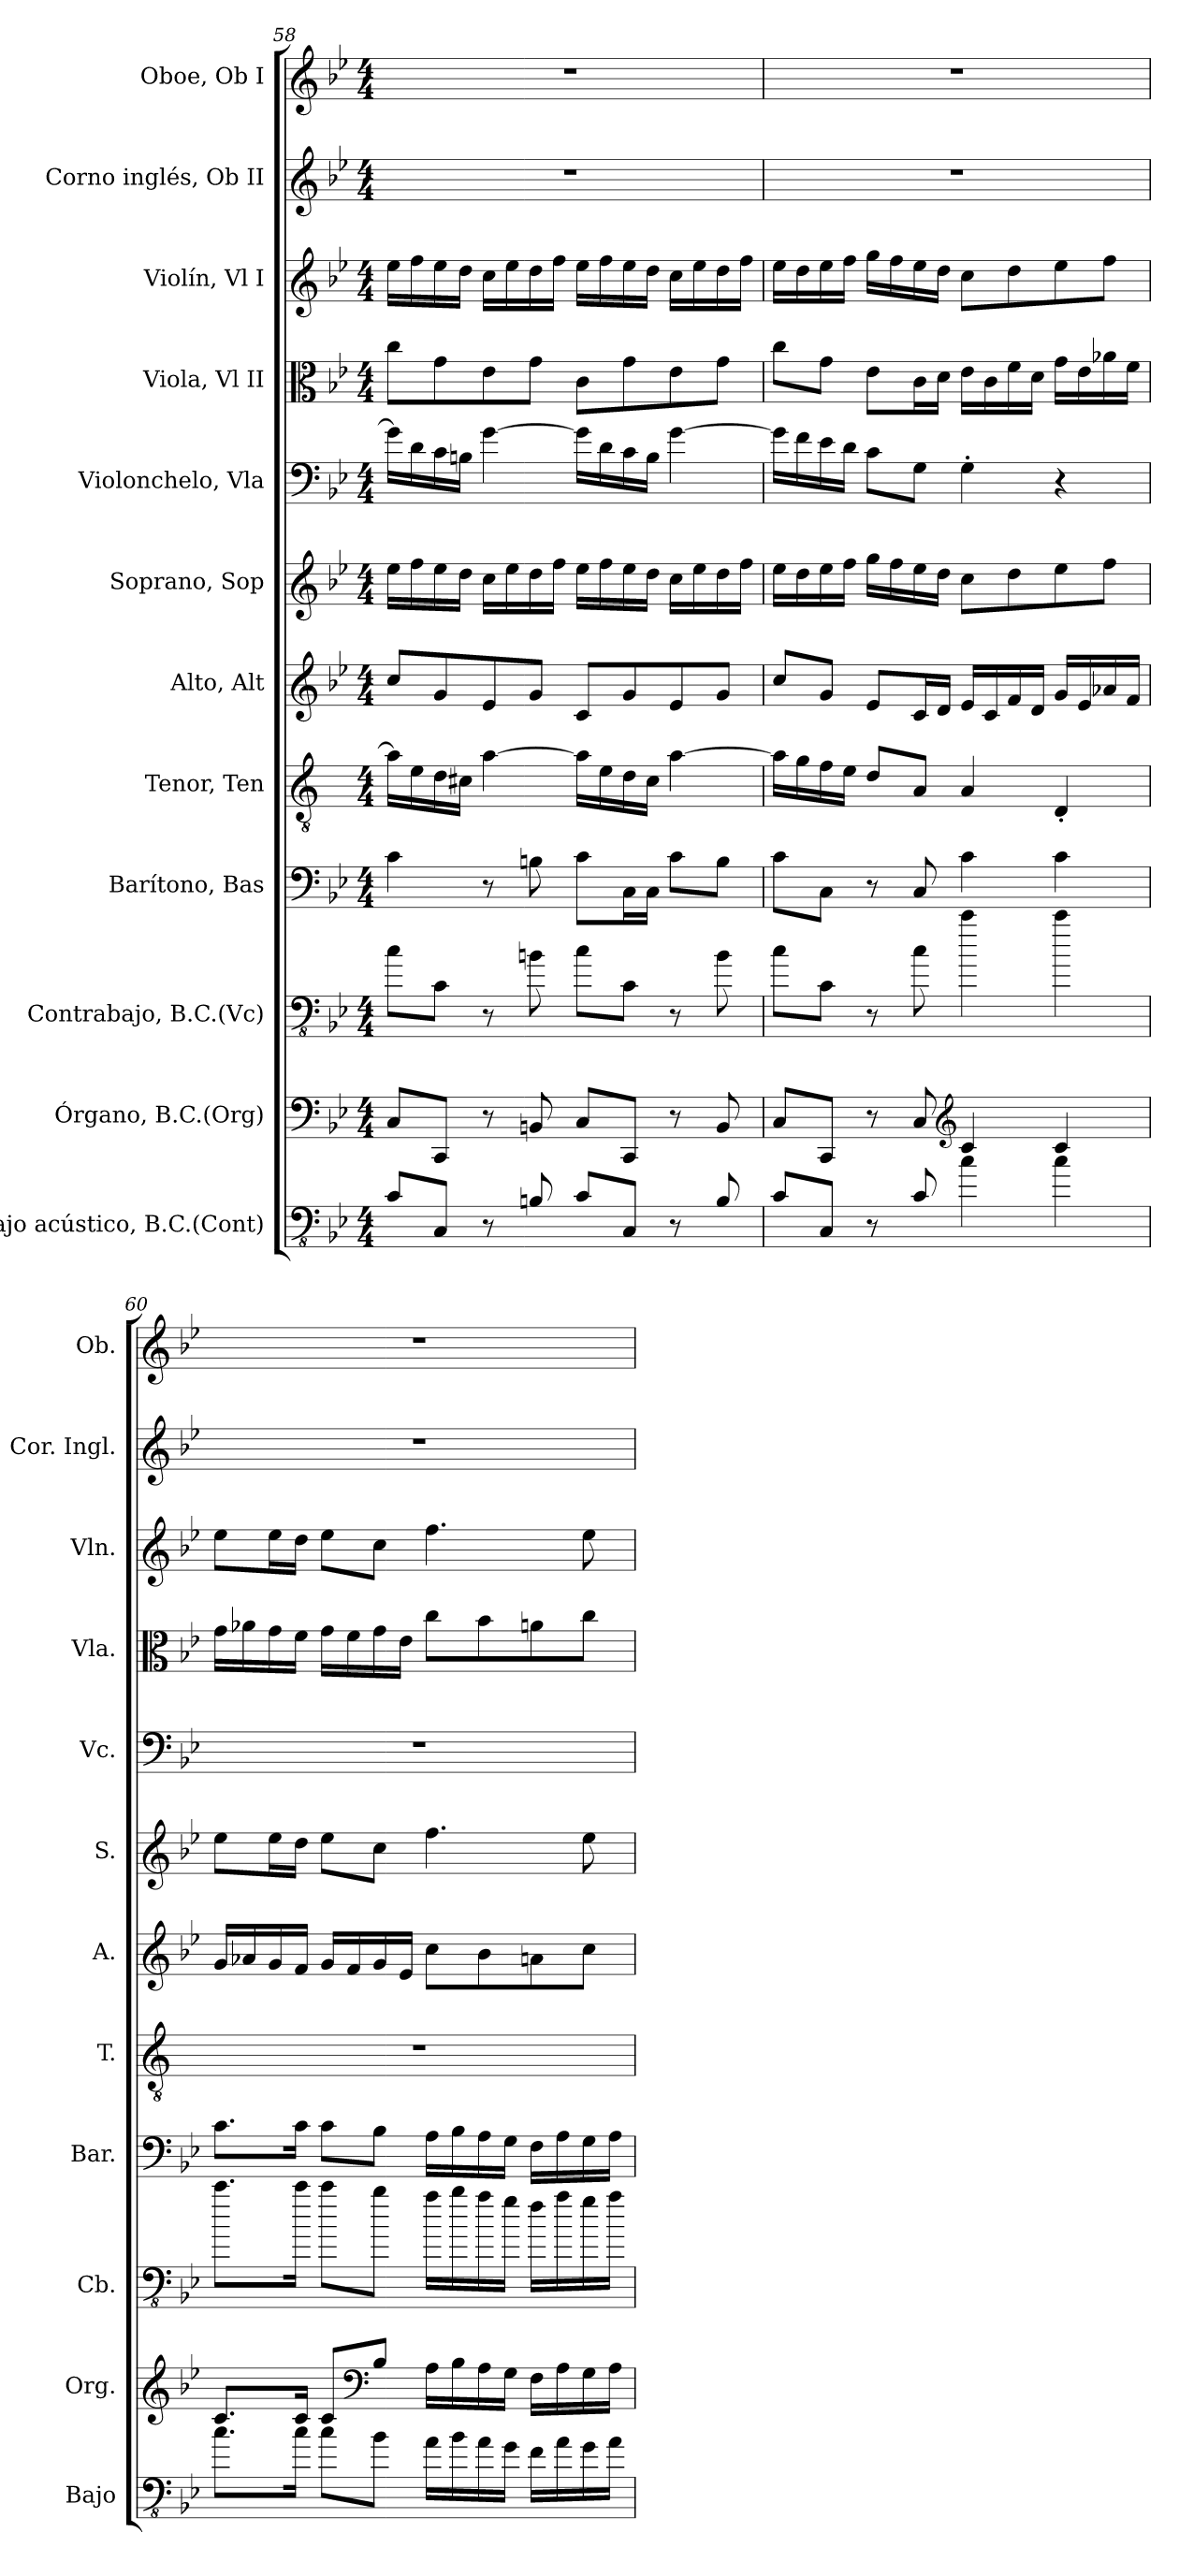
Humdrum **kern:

**kern	**kern	**kern	**kern	**kern	**kern	**kern	**kern	**kern	**kern	**kern	**kern
*part12	*part11	*part10	*part9	*part8	*part7	*part6	*part5	*part4	*part3	*part2	*part1
*staff12	*staff11	*staff10	*staff9	*staff8	*staff7	*staff6	*staff5	*staff4	*staff3	*staff2	*staff1
*I"Bajo acústico, B.C.(Cont)	*I"Órgano, B.C.(Org)	*I"Contrabajo, B.C.(Vc)	*I"Barítono, Bas	*I"Tenor, Ten	*I"Alto, Alt	*I"Soprano, Sop	*I"Violonchelo, Vla	*I"Viola, Vl II	*I"Violín, Vl I	*I"Corno inglés, Ob II	*I"Oboe, Ob I
*I'Bajo	*I'Org.	*I'Cb.	*I'Bar.	*I'T.	*I'A.	*I'S.	*I'Vc.	*I'Vla.	*I'Vln.	*I'Cor. Ingl.	*I'Ob.
*clefFv4	*clefF4	*clefFv4	*clefF4	*clefGv2	*clefG2	*clefG2	*clefF4	*clefC3	*clefG2	*clefG2	*clefG2
*ITrd7c12	*	*ITrd7c12	*	*ITrd1c2	*	*	*	*	*	*ITrd4c7	*
*k[b-e-]	*k[b-e-]	*k[b-e-]	*k[b-e-]	*k[b-e-]	*k[b-e-]	*k[b-e-]	*k[b-e-]	*k[b-e-]	*k[b-e-]	*k[b-e-a-]	*k[b-e-]
*M4/4	*M4/4	*M4/4	*M4/4	*M4/4	*M4/4	*M4/4	*M4/4	*M4/4	*M4/4	*M4/4	*M4/4
=58	=58	=58	=58	=58	=58	=58	=58	=58	=58	=58	=58
8CC/L	8C/L	8C\L	4c\	16g\LL]	8cc/L	16ee-\LL	16g\LL]	8cc\L	16ee-\LL	1r	1r
.	.	.	.	16d\	.	16ff\	16d\	.	16ff\	.	.
8CCC/J	8CC/J	8CC\J	.	16c\	8g/	16ee-\	16c\	8g\	16ee-\	.	.
.	.	.	.	16Bn\JJ	.	16dd\JJ	16Bn\JJ	.	16dd\JJ	.	.
8r	8r	8r	8r	[4g\	8e-/	16cc\LL	[4g\	8e-\	16cc\LL	.	.
.	.	.	.	.	.	16ee-\	.	.	16ee-\	.	.
8BBBn/	8BBn/	8BBn\	8Bn\	.	8g/J	16dd\	.	8g\J	16dd\	.	.
.	.	.	.	.	.	16ff\JJ	.	.	16ff\JJ	.	.
8CC/L	8C/L	8C\L	8c\L	16g\LL]	8c/L	16ee-\LL	16g\LL]	8c\L	16ee-\LL	.	.
.	.	.	.	16d\	.	16ff\	16d\	.	16ff\	.	.
8CCC/J	8CC/J	8CC\J	16C\L	16c\	8g/	16ee-\	16c\	8g\	16ee-\	.	.
.	.	.	16C\JJ	16B\JJ	.	16dd\JJ	16B\JJ	.	16dd\JJ	.	.
8r	8r	8r	8c\L	[4g\	8e-/	16cc\LL	[4g\	8e-\	16cc\LL	.	.
.	.	.	.	.	.	16ee-\	.	.	16ee-\	.	.
8BBB/	8BB/	8BB\	8B\J	.	8g/J	16dd\	.	8g\J	16dd\	.	.
.	.	.	.	.	.	16ff\JJ	.	.	16ff\JJ	.	.
!!LO:PB:g=z
=59	=59	=59	=59	=59	=59	=59	=59	=59	=59	=59	=59
8CC/L	8C/L	8C\L	8c\L	16g\LL]	8cc/L	16ee-\LL	16g\LL]	8cc\L	16ee-\LL	1r	1r
.	.	.	.	16f\	.	16dd\	16f\	.	16dd\	.	.
8CCC/J	8CC/J	8CC\J	8C\J	16e-\	8g/J	16ee-\	16e-\	8g\J	16ee-\	.	.
.	.	.	.	16d\JJ	.	16ff\JJ	16d\JJ	.	16ff\JJ	.	.
8r	8r	8r	8r	8c/L	8e-/L	16gg\LL	8c\L	8e-\L	16gg\LL	.	.
.	.	.	.	.	.	16ff\	.	.	16ff\	.	.
8CC/	8C/	8C\	8C/	8G/J	16c/L	16ee-\	8G\J	16c\L	16ee-\	.	.
.	.	.	.	.	16d/JJ	16dd\JJ	.	16d\JJ	16dd\JJ	.	.
*	*clefG2	*	*	*	*	*	*	*	*	*	*
4C\	4c/	4c\	4c\	4G/	16e-/LL	8cc\L	4G'\	16e-\LL	8cc\L	.	.
.	.	.	.	.	16c/	.	.	16c\	.	.	.
.	.	.	.	.	16f/	8dd\	.	16f\	8dd\	.	.
.	.	.	.	.	16d/JJ	.	.	16d\JJ	.	.	.
4C\	4c/	4c\	4c\	4C'/	16g/LL	8ee-\	4r	16g\LL	8ee-\	.	.
.	.	.	.	.	16e-/	.	.	16e-\	.	.	.
.	.	.	.	.	16a-X/	8ff\J	.	16a-X\	8ff\J	.	.
.	.	.	.	.	16f/JJ	.	.	16f\JJ	.	.	.
=60	=60	=60	=60	=60	=60	=60	=60	=60	=60	=60	=60
8.C\L	8.c/L	8.c\L	8.c\L	1r	16g/LL	8ee-\L	1r	16g\LL	8ee-\L	1r	1r
.	.	.	.	.	16a-X/	.	.	16a-X\	.	.	.
.	.	.	.	.	16g/	16ee-\L	.	16g\	16ee-\L	.	.
16C\Jk	16c/Jk	16c\Jk	16c\Jk	.	16f/JJ	16dd\JJ	.	16f\JJ	16dd\JJ	.	.
8C\L	8c/L	8c\L	8c\L	.	16g/LL	8ee-\L	.	16g\LL	8ee-\L	.	.
.	.	.	.	.	16f/	.	.	16f\	.	.	.
*	*clefF4	*	*	*	*	*	*	*	*	*	*
8BB-\J	8B-/J	8B-\J	8B-\J	.	16g/	8cc\J	.	16g\	8cc\J	.	.
.	.	.	.	.	16e-/JJ	.	.	16e-\JJ	.	.	.
16AA\LL	16A\LL	16A\LL	16A\LL	.	8cc\L	4.ff\	.	8cc\L	4.ff\	.	.
16BB-\	16B-\	16B-\	16B-\	.	.	.	.	.	.	.	.
16AA\	16A\	16A\	16A\	.	8b-\	.	.	8b-\	.	.	.
16GG\JJ	16G\JJ	16G\JJ	16G\JJ	.	.	.	.	.	.	.	.
16FF\LL	16F\LL	16F\LL	16F\LL	.	8an\	.	.	8an\	.	.	.
16AA\	16A\	16A\	16A\	.	.	.	.	.	.	.	.
16GG\	16G\	16G\	16G\	.	8cc\J	8ee-\	.	8cc\J	8ee-\	.	.
16AA\JJ	16A\JJ	16A\JJ	16A\JJ	.	.	.	.	.	.	.	.
=	=	=	=	=	=	=	=	=	=	=	=
*-	*-	*-	*-	*-	*-	*-	*-	*-	*-	*-	*-
